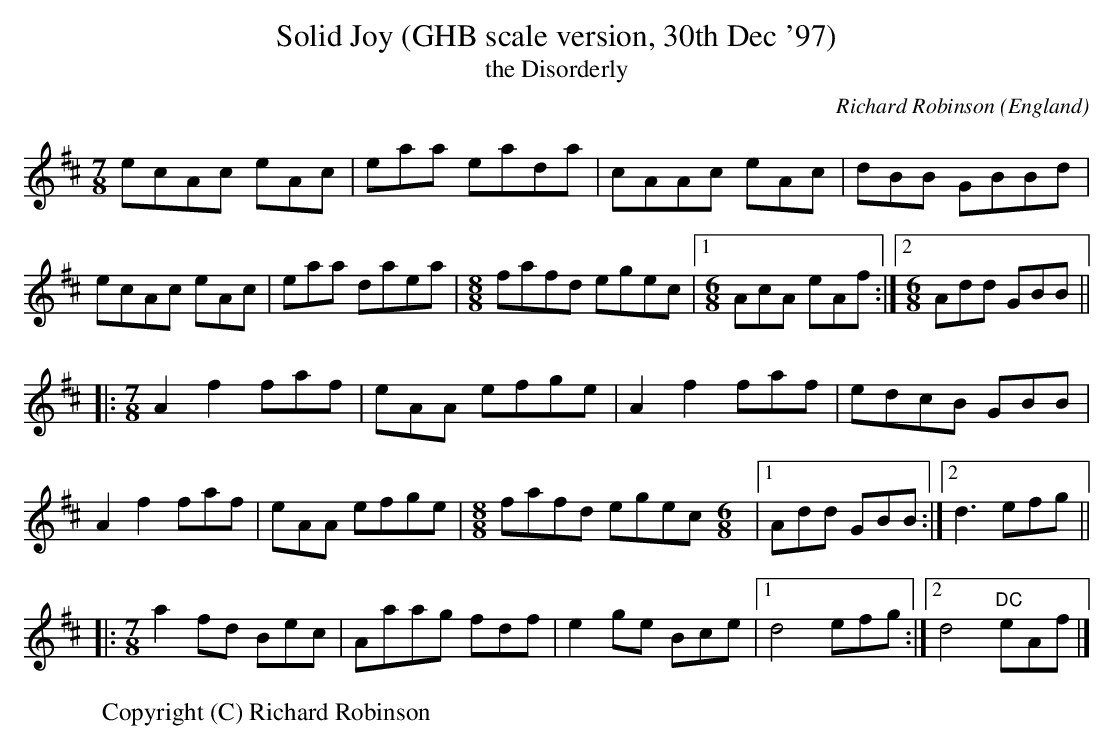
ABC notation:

X:1
T:Solid Joy (GHB scale version, 30th Dec '97)
T:the Disorderly
O:England
M:7/8
C:Richard Robinson
K:D
ecAc eAc | eaa eada | cAAc eAc | dBB GBBd |
ecAc eAc | eaa daea | \
M:8/8
fafd egec  |1\
M:6/8
AcA eAf \
:|2 \
M:6/8
Add GBB ||
|:\
M:7/8
A2 f2 faf | eAA efge | \
A2 f2 faf | edcB GBB |
A2 f2 faf | eAA efge | \
M:8/8
fafd egec \
M:6/8
|1 Add GBB :|2 \
d3 efg ||
|:\
M:7/8
a2fd Bec| Aaag fdf  \
| e2ge Bce |1 \
d4 efg :|2 \
d4 "DC"eAf|]
W:Copyright (C) Richard Robinson
